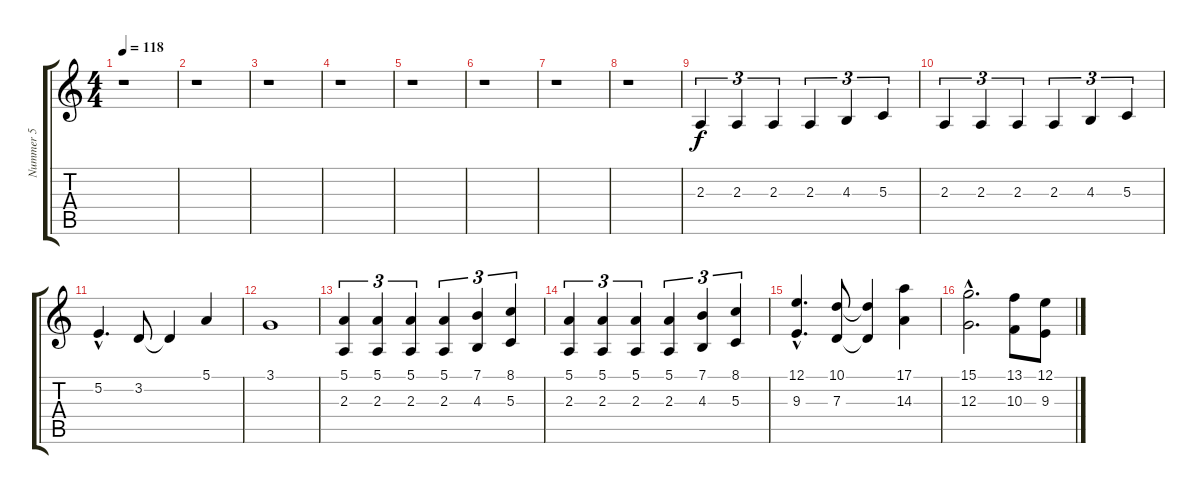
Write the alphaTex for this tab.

\track ("Nummer 5" "Nummer 5") {instrument stringensemble1}
\staff {score tabs}
\tuning (E4 B3 G3 D3 A2 E2) {hide}
\ts (4 4)
\tempo 118
\clef g2
\ks c
r.1{dy f} |
r.1 |
r.1 |
r.1 |
r.1 |
r.1 |
r.1 |
r.1 |
2.3.4{tu (3 2)} 2.3.4{tu (3 2)} 2.3.4{tu (3 2)} 2.3.4{tu (3 2)} 4.3.4{tu (3 2)} 5.3.4{tu (3 2)} |
2.3.4{tu (3 2)} 2.3.4{tu (3 2)} 2.3.4{tu (3 2)} 2.3.4{tu (3 2)} 4.3.4{tu (3 2)} 5.3.4{tu (3 2)} |
5.2{hac}.4{d} 3.2.8 3.2{t}.4 5.1.4 |
3.1.1 |
(5.1 2.3).4{tu (3 2)} (5.1 2.3).4{tu (3 2)} (5.1 2.3).4{tu (3 2)} (5.1 2.3).4{tu (3 2)} (7.1 4.3).4{tu (3 2)} (8.1 5.3).4{tu (3 2)} |
(5.1 2.3).4{tu (3 2)} (5.1 2.3).4{tu (3 2)} (5.1 2.3).4{tu (3 2)} (5.1 2.3).4{tu (3 2)} (7.1 4.3).4{tu (3 2)} (8.1 5.3).4{tu (3 2)} |
(12.1{hac} 9.3{hac}).4{d} (10.1 7.3).8 (10.1{t} 7.3{t}).4 (17.1 14.3).4 |
(15.1{hac} 12.3{hac}).2{d} (13.1 10.3).8 (12.1 9.3).8
